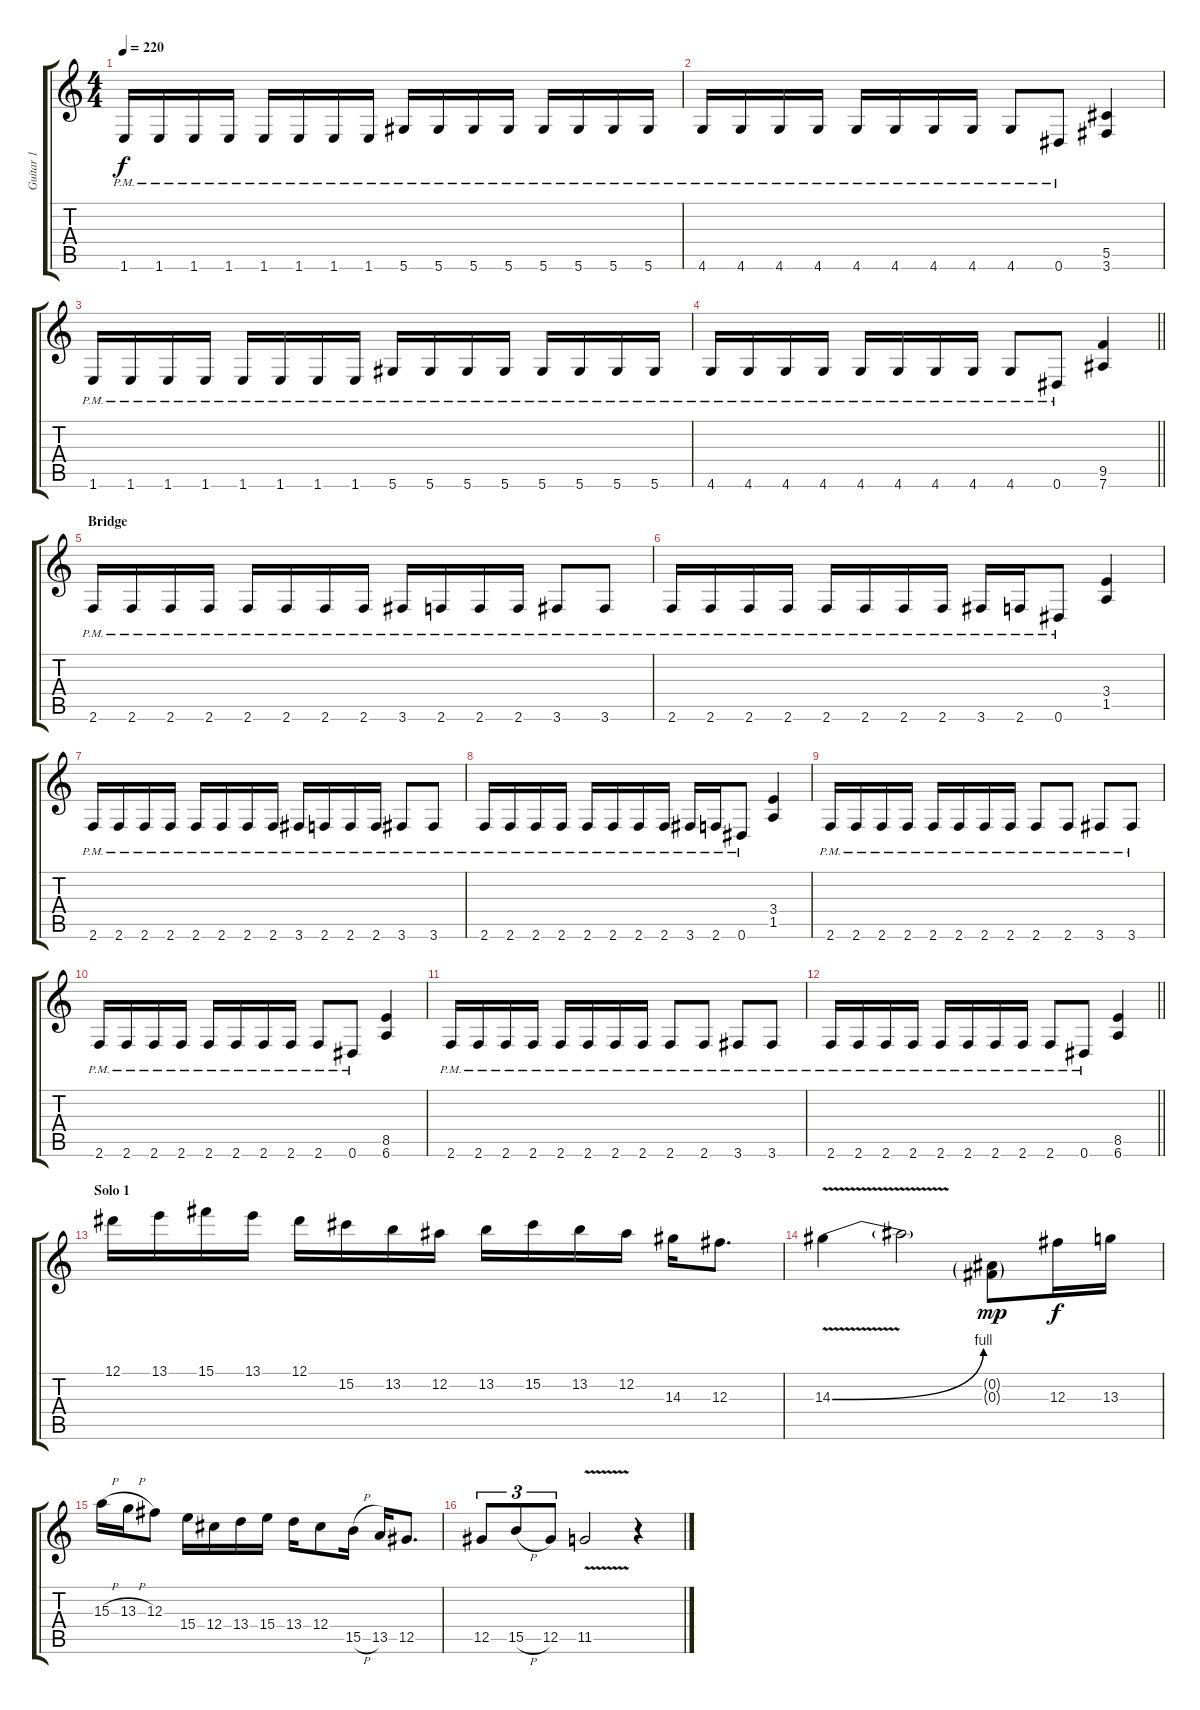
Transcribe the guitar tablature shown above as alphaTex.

\track ("Guitar 1" "Guitar 1") {instrument distortionguitar}
\staff {score tabs}
\tuning (Eb4 Bb3 Gb3 Db3 Ab2 Eb2) {hide}
\ts (4 4)
\tempo 220
\clef g2
\ks c
1.6{pm}.16{dy f} 1.6{pm}.16 1.6{pm}.16 1.6{pm}.16 1.6{pm}.16 1.6{pm}.16 1.6{pm}.16 1.6{pm}.16 5.6{pm}.16 5.6{pm}.16 5.6{pm}.16 5.6{pm}.16 5.6{pm}.16 5.6{pm}.16 5.6{pm}.16 5.6{pm}.16 |
4.6{pm}.16 4.6{pm}.16 4.6{pm}.16 4.6{pm}.16 4.6{pm}.16 4.6{pm}.16 4.6{pm}.16 4.6{pm}.16 4.6{pm}.8 0.6{pm}.8 (5.5 3.6).4 |
1.6{pm}.16 1.6{pm}.16 1.6{pm}.16 1.6{pm}.16 1.6{pm}.16 1.6{pm}.16 1.6{pm}.16 1.6{pm}.16 5.6{pm}.16 5.6{pm}.16 5.6{pm}.16 5.6{pm}.16 5.6{pm}.16 5.6{pm}.16 5.6{pm}.16 5.6{pm}.16 |
\barLineRight lightlight
4.6{pm}.16 4.6{pm}.16 4.6{pm}.16 4.6{pm}.16 4.6{pm}.16 4.6{pm}.16 4.6{pm}.16 4.6{pm}.16 4.6{pm}.8 0.6{pm}.8 (9.5 7.6).4 |
\section ("" "Bridge")
2.6{pm}.16 2.6{pm}.16 2.6{pm}.16 2.6{pm}.16 2.6{pm}.16 2.6{pm}.16 2.6{pm}.16 2.6{pm}.16 3.6{pm}.16 2.6{pm}.16 2.6{pm}.16 2.6{pm}.16 3.6{pm}.8 3.6{pm}.8 |
2.6{pm}.16 2.6{pm}.16 2.6{pm}.16 2.6{pm}.16 2.6{pm}.16 2.6{pm}.16 2.6{pm}.16 2.6{pm}.16 3.6{pm}.16 2.6{pm}.16 0.6{pm}.8 (3.4 1.5).4 |
2.6{pm}.16 2.6{pm}.16 2.6{pm}.16 2.6{pm}.16 2.6{pm}.16 2.6{pm}.16 2.6{pm}.16 2.6{pm}.16 3.6{pm}.16 2.6{pm}.16 2.6{pm}.16 2.6{pm}.16 3.6{pm}.8 3.6{pm}.8 |
2.6{pm}.16 2.6{pm}.16 2.6{pm}.16 2.6{pm}.16 2.6{pm}.16 2.6{pm}.16 2.6{pm}.16 2.6{pm}.16 3.6{pm}.16 2.6{pm}.16 0.6{pm}.8 (3.4 1.5).4 |
2.6{pm}.16 2.6{pm}.16 2.6{pm}.16 2.6{pm}.16 2.6{pm}.16 2.6{pm}.16 2.6{pm}.16 2.6{pm}.16 2.6{pm}.8 2.6{pm}.8 3.6{pm}.8 3.6{pm}.8 |
2.6{pm}.16 2.6{pm}.16 2.6{pm}.16 2.6{pm}.16 2.6{pm}.16 2.6{pm}.16 2.6{pm}.16 2.6{pm}.16 2.6{pm}.8 0.6{pm}.8 (8.5 6.6).4 |
2.6{pm}.16 2.6{pm}.16 2.6{pm}.16 2.6{pm}.16 2.6{pm}.16 2.6{pm}.16 2.6{pm}.16 2.6{pm}.16 2.6{pm}.8 2.6{pm}.8 3.6{pm}.8 3.6{pm}.8 |
\barLineRight lightlight
2.6{pm}.16 2.6{pm}.16 2.6{pm}.16 2.6{pm}.16 2.6{pm}.16 2.6{pm}.16 2.6{pm}.16 2.6{pm}.16 2.6{pm}.8 0.6{pm}.8 (8.5 6.6).4 |
\section ("" "Solo 1")
12.1.16{volume 16} 13.1.16 15.1.16 13.1.16 12.1.16 15.2.16 13.2.16 12.2.16 13.2.16 15.2.16 13.2.16 12.2.16 14.3.16 12.3.8{d} |
14.3{be (bend 0 0 60 4) v}.4 14.3{t}.2 (0.2{g} 0.3{g}).8{dy mp} 12.3.16{dy f} 13.3.16 |
15.3{h}.16 13.3{h}.16 12.3.8 15.4.16 12.4.16 13.4.16 15.4.16 13.4.16 12.4.8 15.5{h}.16 13.5.16 12.5.8{d} |
12.5.8{tu (3 2)} 15.5{h}.8{tu (3 2)} 12.5.8{tu (3 2)} 11.5{v}.2 r.4
